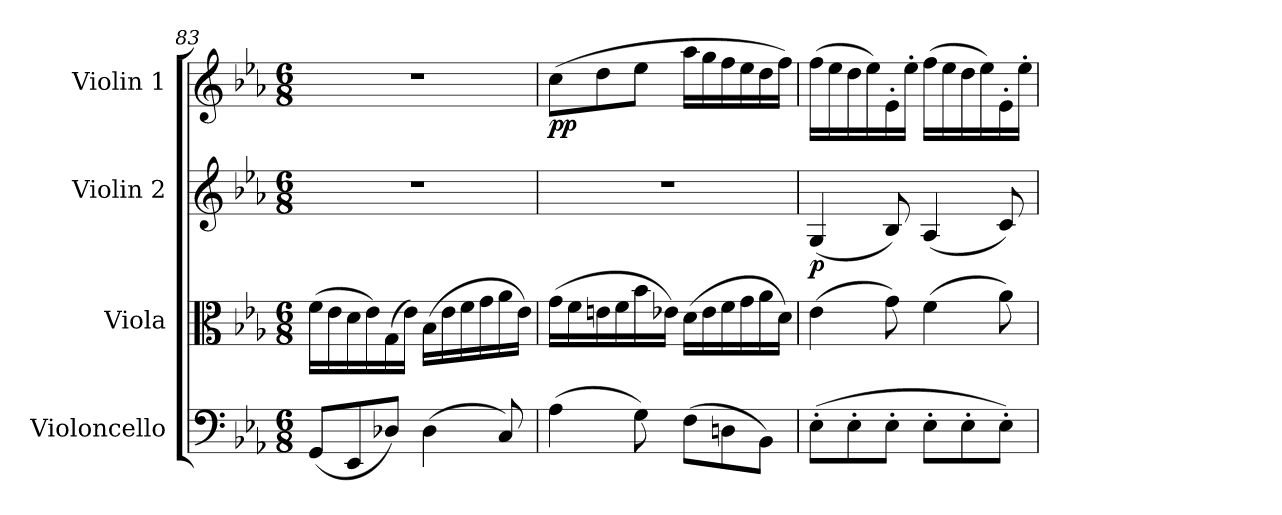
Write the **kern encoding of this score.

**kern	**kern	**kern	**dynam	**kern	**dynam
*part4	*part3	*part2	*part2	*part1	*part1
*staff4	*staff3	*staff2	*staff2	*staff1	*staff1
*I"Violoncello	*I"Viola	*I"Violin 2	*	*I"Violin 1	*
*I'Vc	*I'Vla	*I'Vln	*	*I'Vln	*
*clefF4	*clefC3	*clefG2	*	*clefG2	*
*k[b-e-a-]	*k[b-e-a-]	*k[b-e-a-]	*	*k[b-e-a-]	*
*M6/8	*M6/8	*M6/8	*	*M6/8	*
=83	=83	=83	=83	=83	=83
(8GG/L	(16f\LL	2.r	.	2.r	.
.	16e-\	.	.	.	.
8EE-/	16d\	.	.	.	.
.	16e-\)	.	.	.	.
8D-X/J)	(16G\	.	.	.	.
.	16e-\JJ)	.	.	.	.
(4D-\	(16B-\LL	.	.	.	.
.	16e-\	.	.	.	.
.	16f\	.	.	.	.
.	16g\	.	.	.	.
8C/)	16a-\	.	.	.	.
.	16e-\JJ)	.	.	.	.
!!LO:LB:g=z
=84	=84	=84	=84	=84	=84
!	!	!	!	!	!LO:DY:b
(4A-\	(16g\LL	2.r	.	(8cc\L	pp
.	16f\	.	.	.	.
.	16en\	.	.	8dd\	.
.	16f\	.	.	.	.
8G\)	16b-\	.	.	8ee-\J	.
.	16e-X\JJ)	.	.	.	.
(8F\L	(16d\LL	.	.	16aa-\LL	.
.	16e-\	.	.	16gg\	.
8Dn\	16f\	.	.	16ff\	.
.	16g\	.	.	16ee-\	.
8BB-\J)	16a-\	.	.	16dd\	.
.	16d\JJ)	.	.	16ff\JJ)	.
=85	=85	=85	=85	=85	=85
!	!	!	!LO:DY:b	!	!
(8E-'\L	(4e-\	(4G/	p	(16ff\LL	.
.	.	.	.	16ee-\	.
8E-'\	.	.	.	16dd\	.
.	.	.	.	16ee-\)	.
8E-'\J	8g\)	8B-/)	.	16e-'\	.
.	.	.	.	16ee-'\JJ	.
8E-'\L	(4f\	(4A-/	.	(16ff\LL	.
.	.	.	.	16ee-\	.
8E-'\	.	.	.	16dd\	.
.	.	.	.	16ee-\)	.
8E-'\J)	8a-\)	8c/)	.	16e-'\	.
.	.	.	.	16ee-'\JJ	.
=	=	=	=	=	=
*-	*-	*-	*-	*-	*-
